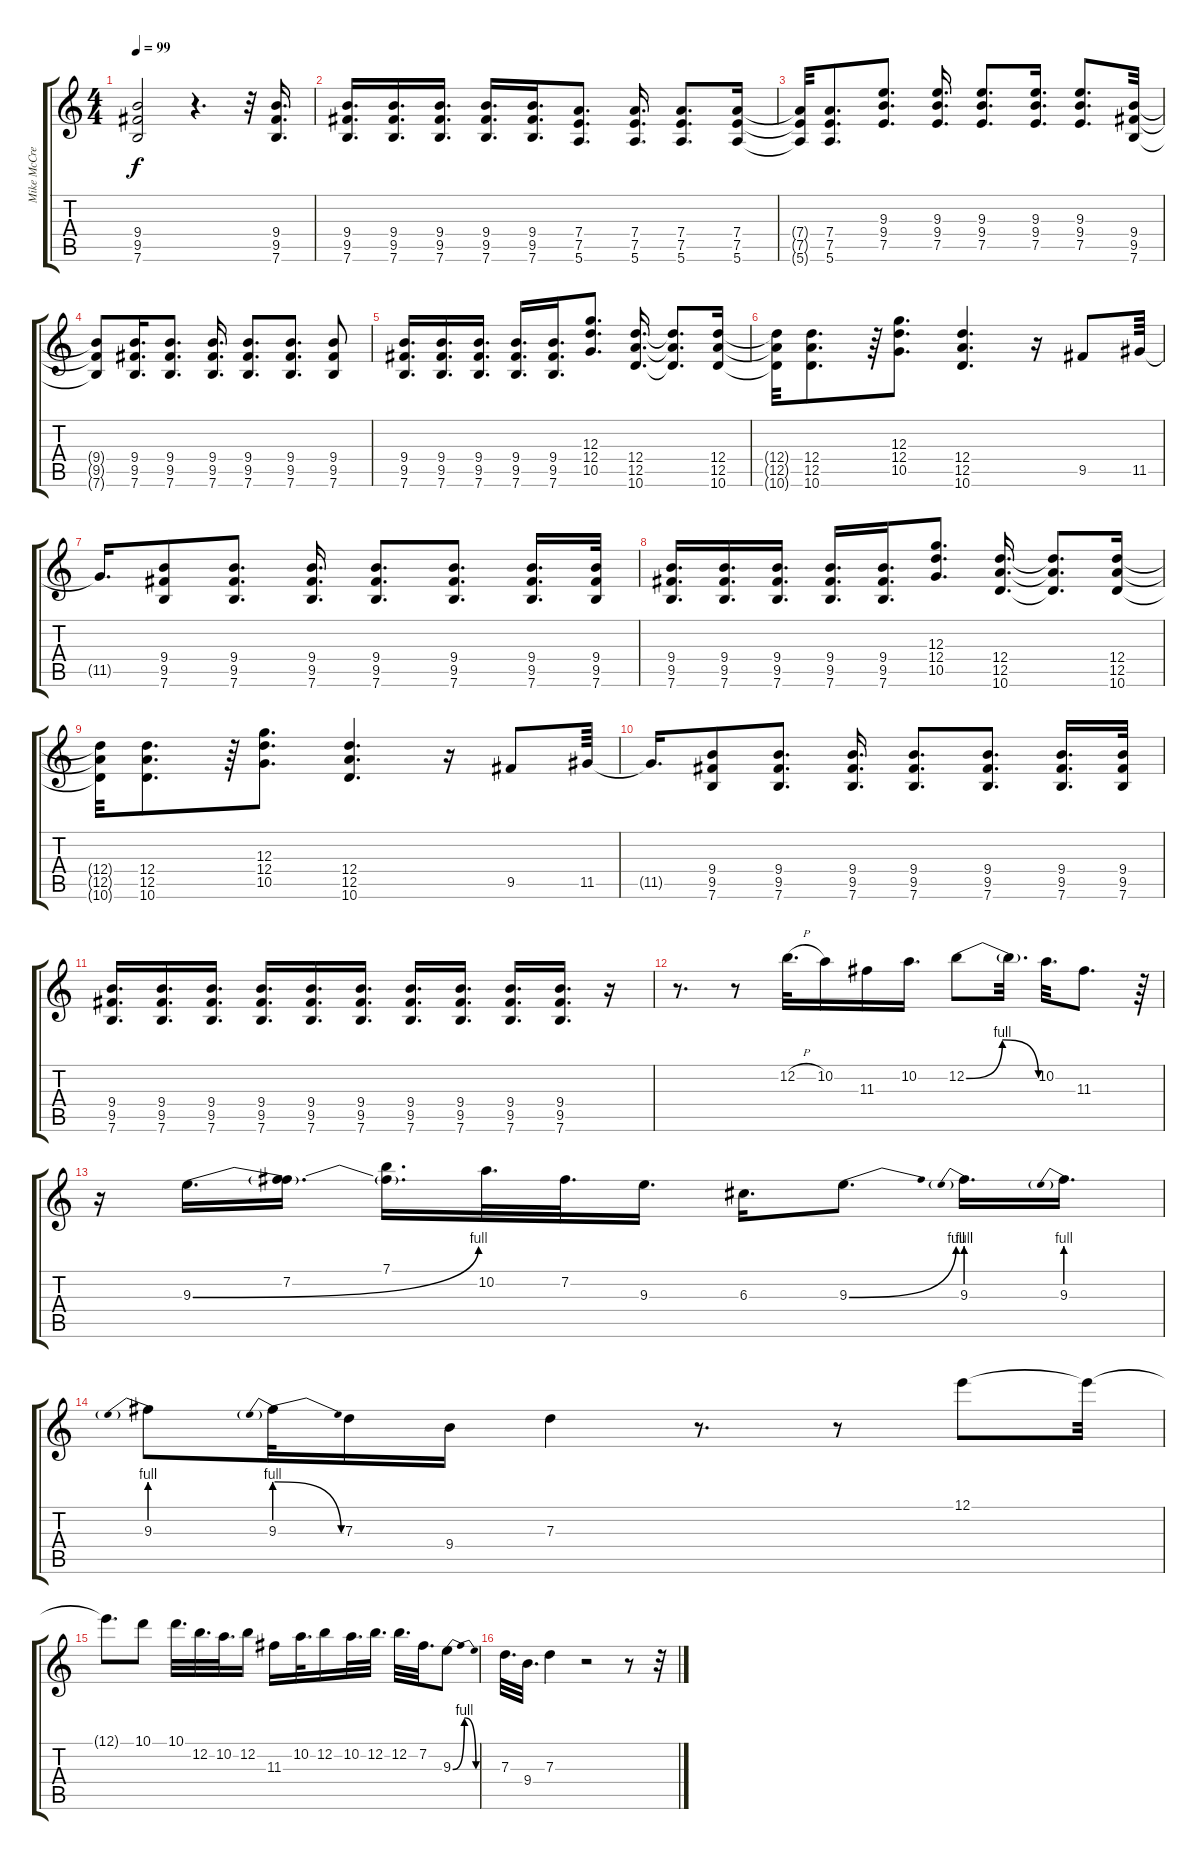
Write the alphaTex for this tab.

\track ("Mike McCready" "Mike McCre") {instrument distortionguitar}
\staff {score tabs}
\tuning (E4 B3 G3 D3 A2 E2) {hide}
\ts (4 4)
\tempo 99
\clef g2
\ks c
(9.4{t} 9.5{t} 7.6{t}).2{dy f} r.4{d} r.32 (9.4 9.5 7.6).16{d} |
(9.4 9.5 7.6).16{d} (9.4 9.5 7.6).16{d} (9.4 9.5 7.6).16{d} (9.4 9.5 7.6).16{d} (9.4 9.5 7.6).16{d} (7.4 7.5 5.6).8{d} (7.4 7.5 5.6).16{d} (7.4 7.5 5.6).8{d} (7.4 7.5 5.6).16 |
(7.4{t} 7.5{t} 5.6{t}).32 (7.4 7.5 5.6).8{d} (9.3 9.4 7.5).8{d} (9.3 9.4 7.5).16{d} (9.3 9.4 7.5).8{d} (9.3 9.4 7.5).16{d} (9.3 9.4 7.5).8{d} (9.4 9.5 7.6).32 |
(9.4{t} 9.5{t} 7.6{t}).8 (9.4 9.5 7.6).16{d} (9.4 9.5 7.6).8{d} (9.4 9.5 7.6).16{d} (9.4 9.5 7.6).8{d} (9.4 9.5 7.6).8{d} (9.4 9.5 7.6).8 |
(9.4 9.5 7.6).16{d} (9.4 9.5 7.6).16{d} (9.4 9.5 7.6).16{d} (9.4 9.5 7.6).16{d} (9.4 9.5 7.6).16{d} (12.3 12.4 10.5).8{d} (12.4 12.5 10.6).16{d} (12.4{t} 12.5{t} 10.6{t}).8{d} (12.4 12.5 10.6).16 |
(12.4{t} 12.5{t} 10.6{t}).32 (12.4 12.5 10.6).8{d} r.64 (12.3 12.4 10.5).8{d} (12.4 12.5 10.6).4{d} r.16 9.5.8 11.5.64 |
11.5{t}.16{d} (9.4 9.5 7.6).8 (9.4 9.5 7.6).8{d} (9.4 9.5 7.6).16{d} (9.4 9.5 7.6).8{d} (9.4 9.5 7.6).8{d} (9.4 9.5 7.6).16{d} (9.4 9.5 7.6).32 |
(9.4 9.5 7.6).16{d} (9.4 9.5 7.6).16{d} (9.4 9.5 7.6).16{d} (9.4 9.5 7.6).16{d} (9.4 9.5 7.6).16{d} (12.3 12.4 10.5).8{d} (12.4 12.5 10.6).16{d} (12.4{t} 12.5{t} 10.6{t}).8{d} (12.4 12.5 10.6).16 |
(12.4{t} 12.5{t} 10.6{t}).32 (12.4 12.5 10.6).8{d} r.64 (12.3 12.4 10.5).8{d} (12.4 12.5 10.6).4{d} r.16 9.5.8 11.5.64 |
11.5{t}.16{d} (9.4 9.5 7.6).8 (9.4 9.5 7.6).8{d} (9.4 9.5 7.6).16{d} (9.4 9.5 7.6).8{d} (9.4 9.5 7.6).8{d} (9.4 9.5 7.6).16{d} (9.4 9.5 7.6).32 |
(9.4 9.5 7.6).16{d} (9.4 9.5 7.6).16{d} (9.4 9.5 7.6).16{d} (9.4 9.5 7.6).16{d} (9.4 9.5 7.6).16{d} (9.4 9.5 7.6).16{d} (9.4 9.5 7.6).16{d} (9.4 9.5 7.6).16{d} (9.4 9.5 7.6).16{d} (9.4 9.5 7.6).16{d} r.16 |
r.8{d} r.8 12.2{h}.32{d} 10.2.16 11.3.16 10.2.16{d} 12.2{be (bendrelease 0 0 15 4 15 4 60 0)}.8 12.2{t}.32{d} 10.2.32{d} 11.3.8{d} r.64 |
r.16 9.3{be (bend 0 0 60 4)}.16{d} (7.2 9.3{t}).16{d} (7.1 9.3{t}).16{d} 10.2.32{d} 7.2.32{d} 9.3.16{d} 6.3.16{d} 9.3{be (bend 0 0 60 4)}.8{d} 9.3{be (prebend 0 4 60 4)}.16{d} 9.3{be (prebend 0 4 60 4)}.16{d} |
9.3{be (prebend 0 4 60 4)}.8 9.3{be (prebendrelease 0 4 60 0)}.32 7.3.16 9.4.16 7.3.4 r.8{d} r.8 12.1.8 12.1{t}.32 |
12.1{t}.8{d} 10.1.8 10.1.32{d} 12.2.32{d} 10.2.32{d} 12.2.16 11.3.16 10.2.32{d} 12.2.16 10.2.32{d} 12.2.32{d} 12.2.32{d} 7.2.32{d} 9.3{be (bendrelease 0 0 15 4 15 4 60 0)}.8 |
7.3.32{d} 9.4.32{d} 7.3.4 r.2 r.8 r.32
